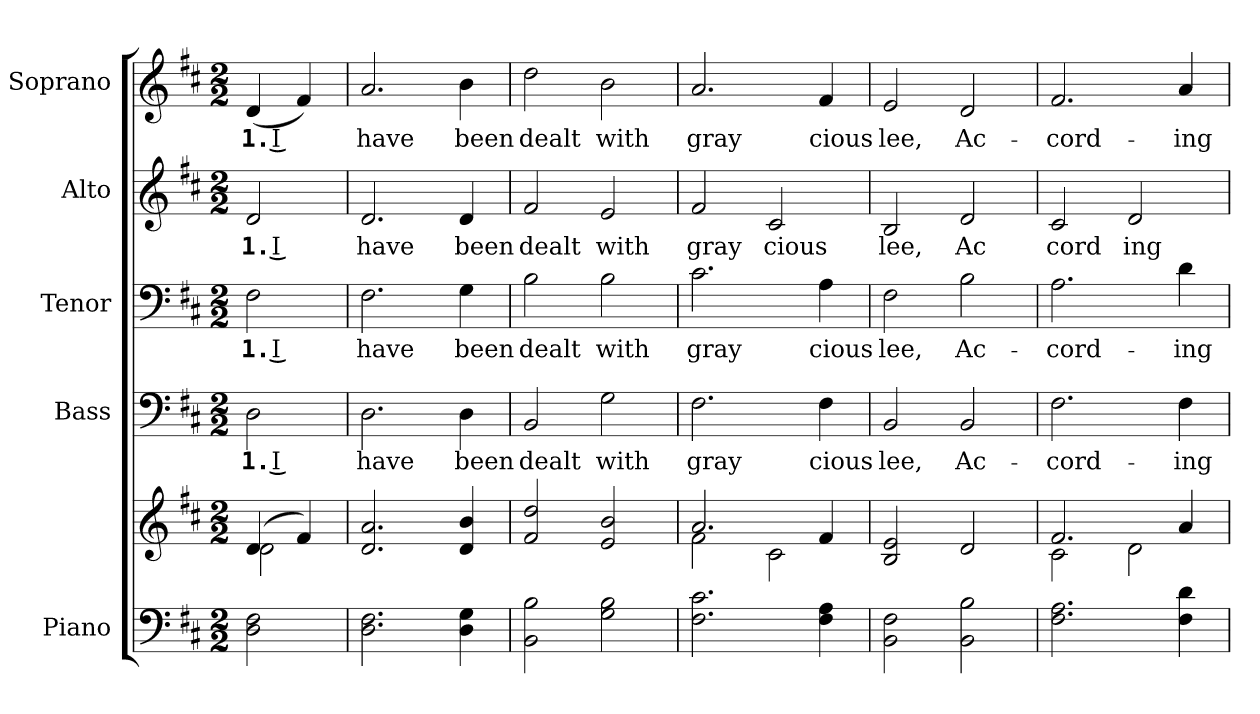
**kern	**kern	**kern	**text	**kern	**text	**kern	**text	**kern	**text
*part5	*part5	*part4	*part4	*part3	*part3	*part2	*part2	*part1	*part1
*staff6	*staff5	*staff4	*staff4	*staff3	*staff3	*staff2	*staff2	*staff1	*staff1
*I"Piano	*	*I"Bass	*	*I"Tenor	*	*I"Alto	*	*I"Soprano	*
*I'Pno.	*	*I'B.	*	*I'T.	*	*I'A.	*	*I'S.	*
!!LO:PB:g=z
*clefF4	*clefG2	*clefF4	*	*clefF4	*	*clefG2	*	*clefG2	*
*k[f#c#]	*k[f#c#]	*k[f#c#]	*	*k[f#c#]	*	*k[f#c#]	*	*k[f#c#]	*
*D:	*D:	*D:	*	*D:	*	*D:	*	*D:	*
*M2/2	*M2/2	*M2/2	*	*M2/2	*	*M2/2	*	*M2/2	*
*MM200	*MM200	*MM200	*	*MM200	*	*MM200	*	*MM200	*
=1	=1	=1	=1	=1	=1	=1	=1	=1	=1
*	*^	*	*	*	*	*	*	*	*
!	!	!	!	!LO:LY:b:color=#000000	!	!	!	!	!	!
!	!	!	!	!	!	!LO:LY:b:color=#000000	!	!	!	!
!	!	!	!	!	!	!	!	!LO:LY:b:color=#000000	!	!
!	!	!	!	!	!	!	!	!	!	!LO:LY:b:color=#000000
2Di\ 2F#i	(4di/	2di\	2Di\	1. I	2F#i\	1. I	2di/	1. I	(4di/	1. I
.	4f#i/)	.	.	.	.	.	.	.	4f#i/)	.
*	*v	*v	*	*	*	*	*	*	*	*
=2	=2	=2	=2	=2	=2	=2	=2	=2	=2
!	!	!	!LO:LY:b:color=#000000	!	!	!	!	!	!
!	!	!	!	!	!LO:LY:b:color=#000000	!	!	!	!
!	!	!	!	!	!	!	!LO:LY:b:color=#000000	!	!
!	!	!	!	!	!	!	!	!	!LO:LY:b:color=#000000
2.Di\ 2.F#i	2.di/ 2.ai	2.Di\	have	2.F#i\	have	2.di/	have	2.ai/	have
!	!	!	!LO:LY:b:color=#000000	!	!	!	!	!	!
!	!	!	!	!	!LO:LY:b:color=#000000	!	!	!	!
!	!	!	!	!	!	!	!LO:LY:b:color=#000000	!	!
!	!	!	!	!	!	!	!	!	!LO:LY:b:color=#000000
4Di\ 4Gi	4di/ 4bi	4Di\	been	4Gi\	been	4di/	been	4bi\	been
=3	=3	=3	=3	=3	=3	=3	=3	=3	=3
!	!	!	!LO:LY:b:color=#000000	!	!	!	!	!	!
!	!	!	!	!	!LO:LY:b:color=#000000	!	!	!	!
!	!	!	!	!	!	!	!LO:LY:b:color=#000000	!	!
!	!	!	!	!	!	!	!	!	!LO:LY:b:color=#000000
2BBi\ 2Bi	2f#i/ 2ddi	2BBi/	dealt	2Bi\	dealt	2f#i/	dealt	2ddi\	dealt
!	!	!	!LO:LY:b:color=#000000	!	!	!	!	!	!
!	!	!	!	!	!LO:LY:b:color=#000000	!	!	!	!
!	!	!	!	!	!	!	!LO:LY:b:color=#000000	!	!
!	!	!	!	!	!	!	!	!	!LO:LY:b:color=#000000
2Gi\ 2Bi	2ei/ 2bi	2Gi\	with	2Bi\	with	2ei/	with	2bi\	with
=4	=4	=4	=4	=4	=4	=4	=4	=4	=4
*	*^	*	*	*	*	*	*	*	*
!	!	!	!	!LO:LY:b:color=#000000	!	!	!	!	!	!
!	!	!	!	!	!	!LO:LY:b:color=#000000	!	!	!	!
!	!	!	!	!	!	!	!	!LO:LY:b:color=#000000	!	!
!	!	!	!	!	!	!	!	!	!	!LO:LY:b:color=#000000
2.F#i\ 2.c#i	2.ai/	2f#i\	2.F#i\	gray	2.c#i\	gray	2f#i/	gray	2.ai/	gray
!	!	!	!	!	!	!	!	!LO:LY:b:color=#000000	!	!
.	.	2c#i\	.	.	.	.	2c#i/	cious	.	.
!	!	!	!	!LO:LY:b:color=#000000	!	!	!	!	!	!
!	!	!	!	!	!	!LO:LY:b:color=#000000	!	!	!	!
!	!	!	!	!	!	!	!	!	!	!LO:LY:b:color=#000000
4F#i\ 4Ai	4f#i/	.	4F#i\	cious	4Ai\	cious	.	.	4f#i/	cious
*	*v	*v	*	*	*	*	*	*	*	*
=5	=5	=5	=5	=5	=5	=5	=5	=5	=5
!	!	!	!LO:LY:b:color=#000000	!	!	!	!	!	!
!	!	!	!	!	!LO:LY:b:color=#000000	!	!	!	!
!	!	!	!	!	!	!	!LO:LY:b:color=#000000	!	!
!	!	!	!	!	!	!	!	!	!LO:LY:b:color=#000000
2BBi\ 2F#i	2Bi/ 2ei	2BBi/	lee,	2F#i\	lee,	2Bi/	lee,	2ei/	lee,
!	!	!	!LO:LY:b:color=#000000	!	!	!	!	!	!
!	!	!	!	!	!LO:LY:b:color=#000000	!	!	!	!
!	!	!	!	!	!	!	!LO:LY:b:color=#000000	!	!
!	!	!	!	!	!	!	!	!	!LO:LY:b:color=#000000
2BBi\ 2Bi	2di/	2BBi/	Ac-	2Bi\	Ac-	2di/	Ac	2di/	Ac-
=6	=6	=6	=6	=6	=6	=6	=6	=6	=6
*	*^	*	*	*	*	*	*	*	*
!	!	!	!	!LO:LY:b:color=#000000	!	!	!	!	!	!
!	!	!	!	!	!	!LO:LY:b:color=#000000	!	!	!	!
!	!	!	!	!	!	!	!	!LO:LY:b:color=#000000	!	!
!	!	!	!	!	!	!	!	!	!	!LO:LY:b:color=#000000
2.F#i\ 2.Ai	2.f#i/	2c#i\	2.F#i\	-cord-	2.Ai\	-cord-	2c#i/	cord	2.f#i/	-cord-
!	!	!	!	!	!	!	!	!LO:LY:b:color=#000000	!	!
.	.	2di\	.	.	.	.	2di/	ing	.	.
!	!	!	!	!LO:LY:b:color=#000000	!	!	!	!	!	!
!	!	!	!	!	!	!LO:LY:b:color=#000000	!	!	!	!
!	!	!	!	!	!	!	!	!	!	!LO:LY:b:color=#000000
4F#i\ 4di	4ai/	.	4F#i\	-ing	4di\	-ing	.	.	4ai/	-ing
*	*v	*v	*	*	*	*	*	*	*	*
=	=	=	=	=	=	=	=	=	=
*-	*-	*-	*-	*-	*-	*-	*-	*-	*-
